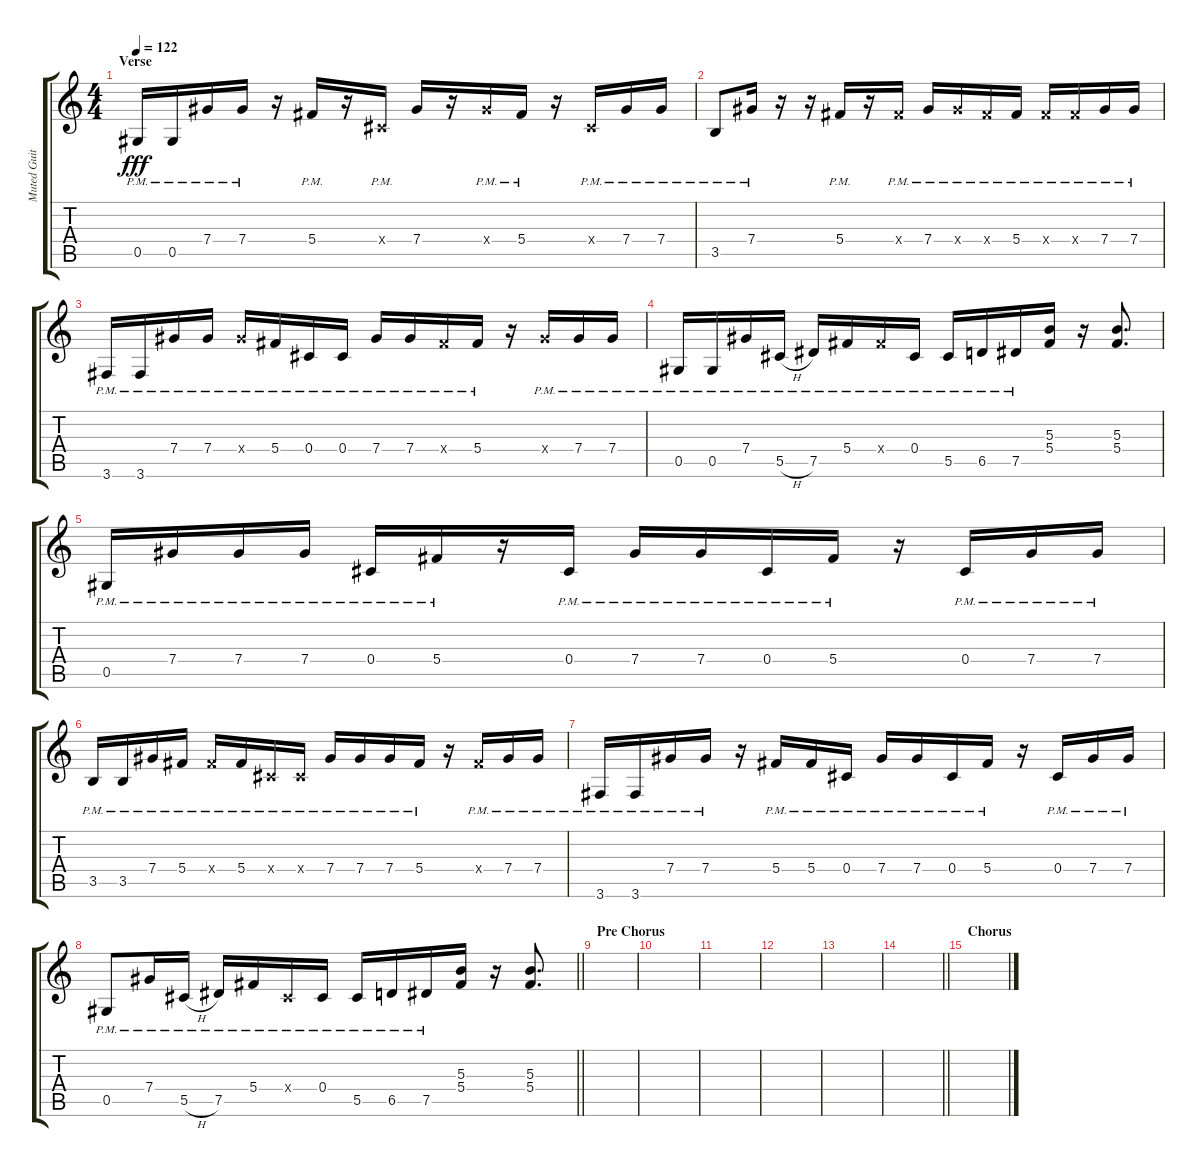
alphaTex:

\track ("Muted Guitar" "Muted Guit") {instrument electricguitarmuted}
\staff {score tabs}
\tuning (Eb4 Bb3 Gb3 Db3 Ab2 Eb2) {hide}
\ts (4 4)
\section ("" "Verse")
\tempo 122
\clef g2
\ks c
0.5{pm}.16{dy fff} 0.5{pm}.16 7.4{pm}.16 7.4{pm}.16 r.16 5.4{pm}.16 r.16 0.4{pm x}.16 7.4.16 r.16 7.4{pm x}.16 5.4{pm}.16 r.16 0.4{pm x}.16 7.4{pm}.16 7.4{pm}.16 |
3.5{pm}.8 7.4{pm}.16 r.16 r.16 5.4{pm}.16 r.16 5.4{pm x}.16 7.4{pm}.16 7.4{pm x}.16 5.4{pm x}.16 5.4{pm}.16 5.4{pm x}.16 5.4{pm x}.16 7.4{pm}.16 7.4{pm}.16 |
3.6{pm}.16 3.6{pm}.16 7.4{pm}.16 7.4{pm}.16 7.4{pm x}.16 5.4{pm}.16 0.4{pm}.16 0.4{pm}.16 7.4{pm}.16 7.4{pm}.16 5.4{pm x}.16 5.4{pm}.16 r.16 7.4{pm x}.16 7.4{pm}.16 7.4{pm}.16 |
0.5{pm}.16 0.5{pm}.16 7.4{pm}.16 5.5{h pm}.16 7.5{pm}.16 5.4{pm}.16 5.4{pm x}.16 0.4{pm}.16 5.5{pm}.16 6.5{pm}.16 7.5{pm}.16 (5.3 5.4).16 r.16 (5.3 5.4).8{d} |
0.5{pm}.16 7.4{pm}.16 7.4{pm}.16 7.4{pm}.16 0.4{pm}.16 5.4{pm}.16 r.16 0.4{pm}.16 7.4{pm}.16 7.4{pm}.16 0.4{pm}.16 5.4{pm}.16 r.16 0.4{pm}.16 7.4{pm}.16 7.4{pm}.16 |
3.5{pm}.16 3.5{pm}.16 7.4{pm}.16 5.4{pm}.16 5.4{pm x}.16 5.4{pm}.16 0.4{pm x}.16 0.4{pm x}.16 7.4{pm}.16 7.4{pm}.16 7.4{pm}.16 5.4{pm}.16 r.16 5.4{pm x}.16 7.4{pm}.16 7.4{pm}.16 |
3.6{pm}.16 3.6{pm}.16 7.4{pm}.16 7.4{pm}.16 r.16 5.4{pm}.16 5.4{pm}.16 0.4{pm}.16 7.4{pm}.16 7.4{pm}.16 0.4{pm}.16 5.4{pm}.16 r.16 0.4{pm}.16 7.4{pm}.16 7.4{pm}.16 |
\barLineRight lightlight
0.5{pm}.8 7.4{pm}.16 5.5{h pm}.16 7.5{pm}.16 5.4{pm}.16 0.4{pm x}.16 0.4{pm}.16 5.5{pm}.16 6.5{pm}.16 7.5{pm}.16 (5.3 5.4).16 r.16 (5.3 5.4).8{d} |
\section ("" "Pre Chorus")
|
|
|
|
|
\barLineRight lightlight
|
\section ("" "Chorus")
